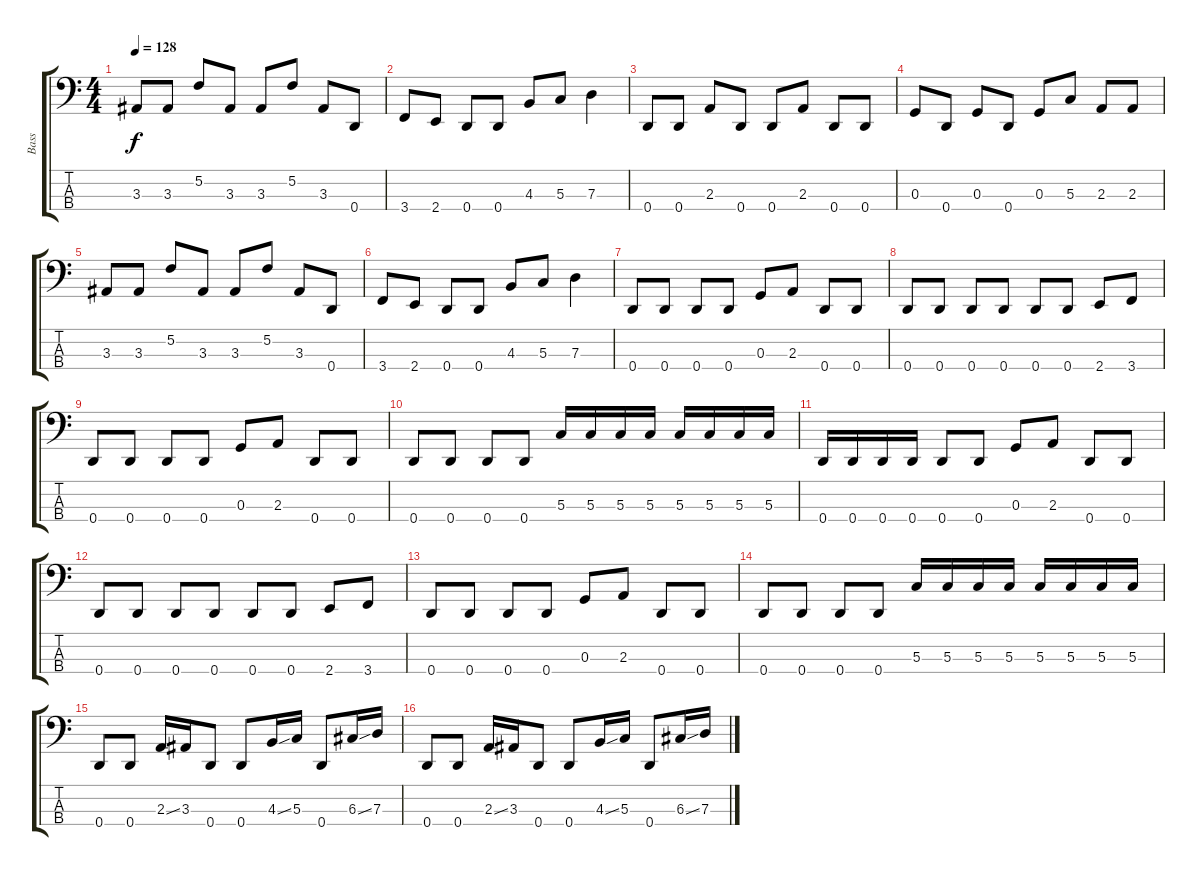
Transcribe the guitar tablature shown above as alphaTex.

\track ("Bass" "Bass") {instrument electricbassfinger}
\staff {score tabs}
\tuning (F2 C2 G1 D1) {hide}
\ts (4 4)
\tempo 128
\clef f4
\ks c
3.3.8{dy f} 3.3.8 5.2.8 3.3.8 3.3.8 5.2.8 3.3.8 0.4.8 |
3.4.8 2.4.8 0.4.8 0.4.8 4.3.8 5.3.8 7.3.4 |
0.4.8 0.4.8 2.3.8 0.4.8 0.4.8 2.3.8 0.4.8 0.4.8 |
0.3.8 0.4.8 0.3.8 0.4.8 0.3.8 5.3.8 2.3.8 2.3.8 |
3.3.8 3.3.8 5.2.8 3.3.8 3.3.8 5.2.8 3.3.8 0.4.8 |
3.4.8 2.4.8 0.4.8 0.4.8 4.3.8 5.3.8 7.3.4 |
0.4.8 0.4.8 0.4.8 0.4.8 0.3.8 2.3.8 0.4.8 0.4.8 |
0.4.8 0.4.8 0.4.8 0.4.8 0.4.8 0.4.8 2.4.8 3.4.8 |
0.4.8 0.4.8 0.4.8 0.4.8 0.3.8 2.3.8 0.4.8 0.4.8 |
0.4.8 0.4.8 0.4.8 0.4.8 5.3.16 5.3.16 5.3.16 5.3.16 5.3.16 5.3.16 5.3.16 5.3.16 |
0.4.16 0.4.16 0.4.16 0.4.16 0.4.8 0.4.8 0.3.8 2.3.8 0.4.8 0.4.8 |
0.4.8 0.4.8 0.4.8 0.4.8 0.4.8 0.4.8 2.4.8 3.4.8 |
0.4.8 0.4.8 0.4.8 0.4.8 0.3.8 2.3.8 0.4.8 0.4.8 |
0.4.8 0.4.8 0.4.8 0.4.8 5.3.16 5.3.16 5.3.16 5.3.16 5.3.16 5.3.16 5.3.16 5.3.16 |
0.4.8 0.4.8 2.3{ss}.16 3.3.16 0.4.8 0.4.8 4.3{ss}.16 5.3.16 0.4.8 6.3{ss}.16 7.3.16 |
0.4.8 0.4.8 2.3{ss}.16 3.3.16 0.4.8 0.4.8 4.3{ss}.16 5.3.16 0.4.8 6.3{ss}.16 7.3.16
